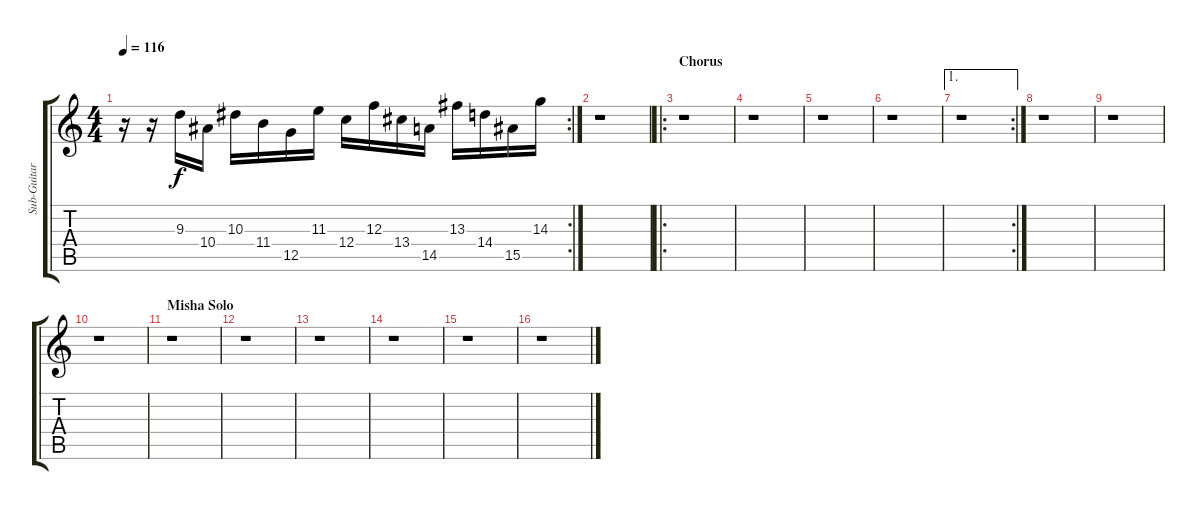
\track ("Sub-Guitar" "Sub-Guitar") {instrument distortionguitar}
\staff {score tabs}
\tuning (D4 A3 F3 C3 G2 C2) {hide}
\rc 2
\ts (4 4)
\tempo 116
\clef g2
\ks c
r.16{dy f} r.16 9.3.16 10.4.16 10.3.16 11.4.16 12.5.16 11.3.16 12.4.16 12.3.16 13.4.16 14.5.16 13.3.16 14.4.16 15.5.16 14.3.16 |
r.1 |
\ro
\section ("" "Chorus")
r.1 |
r.1 |
r.1 |
r.1 |
\ae 1
\rc 2
r.1 |
r.1 |
r.1 |
r.1 |
\section ("" "Misha Solo")
r.1 |
r.1 |
r.1 |
r.1 |
r.1 |
r.1
